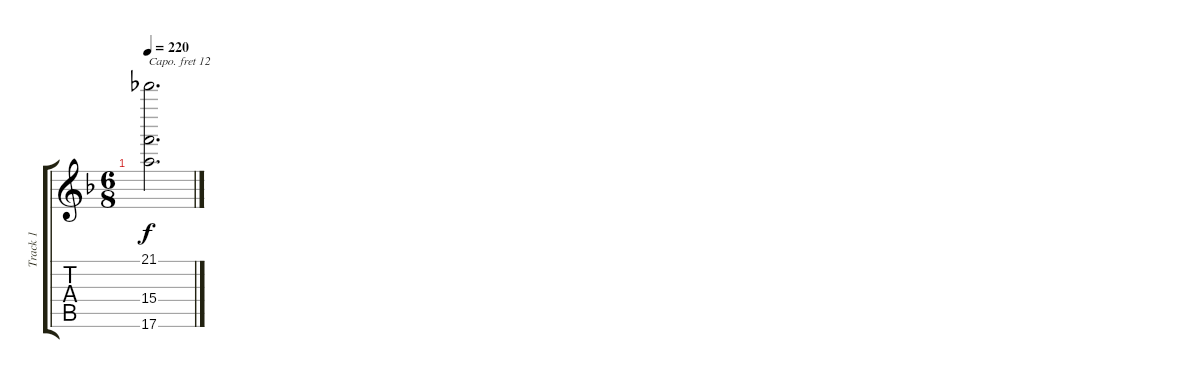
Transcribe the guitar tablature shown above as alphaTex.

\track ("Track 1" "Track 1") {instrument electricguitarjazz}
\staff {score tabs}
\capo 12
\tuning (E4 B3 G3 D3 A2 E2) {hide}
\ts (6 8)
\tempo 220
\clef g2
\ks f
(21.1{t} 15.4{t} 17.6{t}).2{d dy f}
